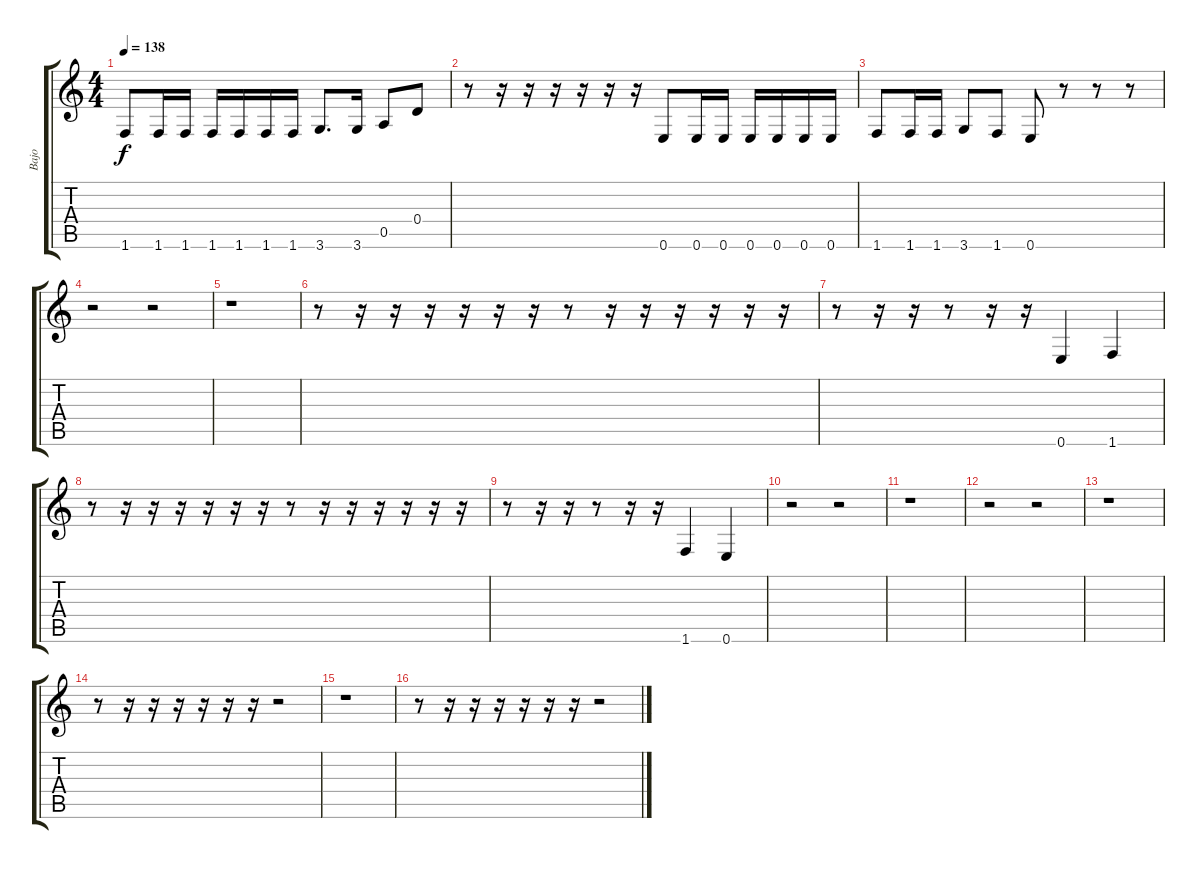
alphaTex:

\track ("Bajo" "Bajo") {instrument electricbasspick}
\staff {score tabs}
\tuning (E4 B3 G3 D3 A2 E2) {hide}
\ts (4 4)
\tempo 138
\clef g2
\ks c
1.6.8{dy f} 1.6.16 1.6.16 1.6.16 1.6.16 1.6.16 1.6.16 3.6.8{d} 3.6.16 0.5.8 0.4.8 |
r.8 r.16 r.16 r.16 r.16 r.16 r.16 0.6.8 0.6.16 0.6.16 0.6.16 0.6.16 0.6.16 0.6.16 |
1.6.8 1.6.16 1.6.16 3.6.8 1.6.8 0.6.8 r.8 r.8 r.8 |
r.2 r.2 |
r.1 |
r.8 r.16 r.16 r.16 r.16 r.16 r.16 r.8 r.16 r.16 r.16 r.16 r.16 r.16 |
r.8 r.16 r.16 r.8 r.16 r.16 0.6.4 1.6.4 |
r.8 r.16 r.16 r.16 r.16 r.16 r.16 r.8 r.16 r.16 r.16 r.16 r.16 r.16 |
r.8 r.16 r.16 r.8 r.16 r.16 1.6.4 0.6.4 |
r.2 r.2 |
r.1 |
r.2 r.2 |
r.1 |
r.8 r.16 r.16 r.16 r.16 r.16 r.16 r.2 |
r.1 |
r.8 r.16 r.16 r.16 r.16 r.16 r.16 r.2
